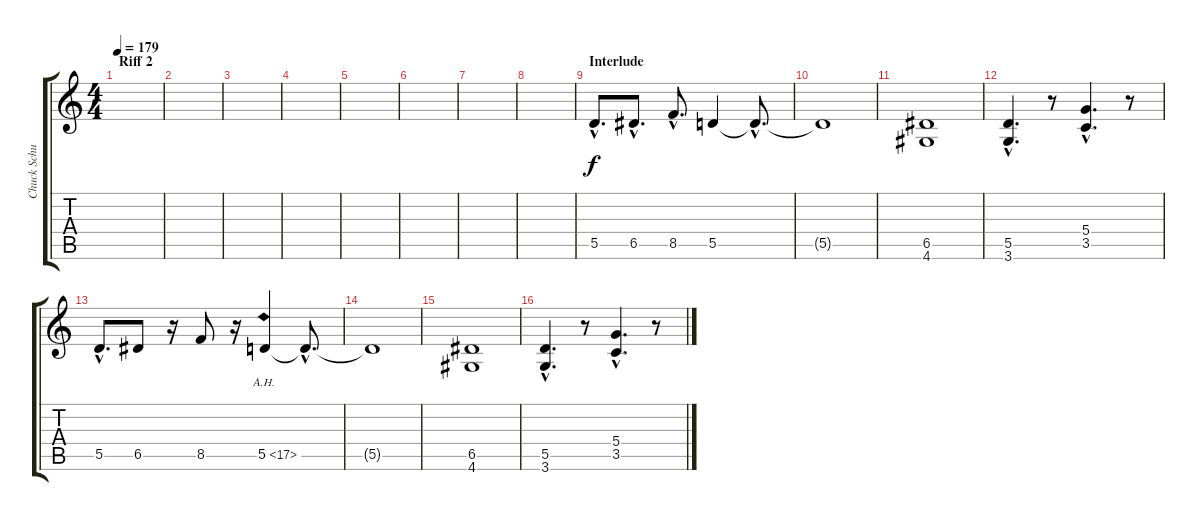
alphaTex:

\track ("Chuck Schuldiner" "Chuck Schu") {instrument overdrivenguitar}
\staff {score tabs}
\tuning (E4 B3 G3 D3 A2 E2) {hide}
\ts (4 4)
\section ("" "Riff 2")
\tempo 179
\clef g2
\ks c
|
|
|
|
|
|
|
|
\section ("" "Interlude")
5.5{hac}.8{d} 6.5{hac}.8{d} 8.5{hac}.8{d} 5.5.4 5.5{hac t}.8{d} |
5.5{t}.1 |
(6.5 4.6).1 |
(5.5{hac} 3.6{hac}).4{d} r.8 (5.4{hac} 3.5{hac}).4{d} r.8 |
5.5{hac}.8{d} 6.5.8 r.16 8.5.8 r.16 5.5{ah 12}.4 5.5{hac t}.8{d} |
5.5{t}.1 |
(6.5 4.6).1 |
(5.5{hac} 3.6{hac}).4{d} r.8 (5.4{hac} 3.5{hac}).4{d} r.8
